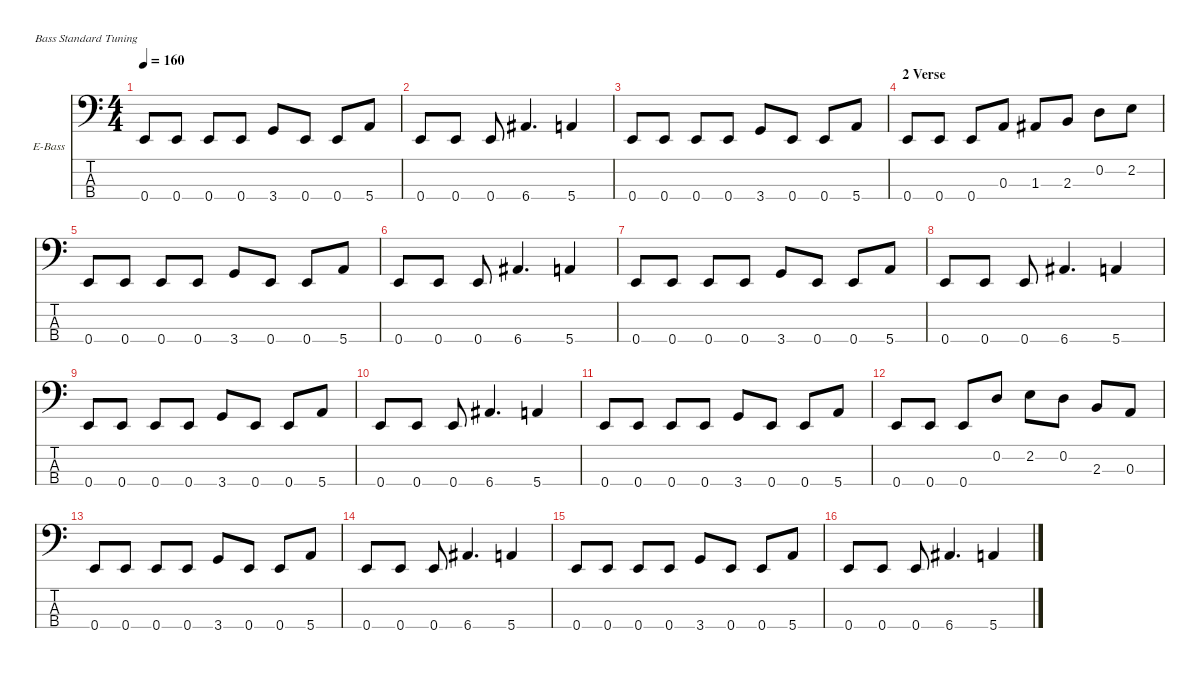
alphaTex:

\hideDynamics
\bracketExtendMode nobrackets
\firstSystemTrackNameOrientation horizontal
\otherSystemsTrackNameOrientation horizontal
\track ("Bass" "E-Bass") {instrument electricbassfinger}
\staff {score tabs}
\tuning (G2 D2 A1 E1)
\ts (4 4)
\tempo 160
\clef f4
\ks c
0.4.8{dy f beam Up} 0.4.8{beam Up} 0.4.8{beam Up} 0.4.8{beam Up} 3.4.8{beam Up} 0.4.8{beam Up} 0.4.8{beam Up} 5.4.8{beam Up} |
0.4.8{beam Up} 0.4.8{beam Up} 0.4.8{beam Up} 6.4{acc #}.4{d beam Up} 5.4.4{beam Up} |
0.4.8{beam Up} 0.4.8{beam Up} 0.4.8{beam Up} 0.4.8{beam Up} 3.4.8{beam Up} 0.4.8{beam Up} 0.4.8{beam Up} 5.4.8{beam Up} |
\section ("" "2 Verse")
0.4.8{beam Up} 0.4.8{beam Up} 0.4.8{beam Up} 0.3.8{beam Up} 1.3{acc #}.8{beam Up} 2.3.8{beam Up} 0.2.8{beam Down} 2.2.8{beam Down} |
0.4.8{beam Up} 0.4.8{beam Up} 0.4.8{beam Up} 0.4.8{beam Up} 3.4.8{beam Up} 0.4.8{beam Up} 0.4.8{beam Up} 5.4.8{beam Up} |
0.4.8{beam Up} 0.4.8{beam Up} 0.4.8{beam Up} 6.4{acc #}.4{d beam Up} 5.4.4{beam Up} |
0.4.8{beam Up} 0.4.8{beam Up} 0.4.8{beam Up} 0.4.8{beam Up} 3.4.8{beam Up} 0.4.8{beam Up} 0.4.8{beam Up} 5.4.8{beam Up} |
0.4.8{beam Up} 0.4.8{beam Up} 0.4.8{beam Up} 6.4{acc #}.4{d beam Up} 5.4.4{beam Up} |
0.4.8{beam Up} 0.4.8{beam Up} 0.4.8{beam Up} 0.4.8{beam Up} 3.4.8{beam Up} 0.4.8{beam Up} 0.4.8{beam Up} 5.4.8{beam Up} |
0.4.8{beam Up} 0.4.8{beam Up} 0.4.8{beam Up} 6.4{acc #}.4{d beam Up} 5.4.4{beam Up} |
0.4.8{beam Up} 0.4.8{beam Up} 0.4.8{beam Up} 0.4.8{beam Up} 3.4.8{beam Up} 0.4.8{beam Up} 0.4.8{beam Up} 5.4.8{beam Up} |
0.4.8{beam Up} 0.4.8{beam Up} 0.4.8{beam Up} 0.2.8{beam Up} 2.2.8{beam Down} 0.2.8{beam Down} 2.3.8{beam Up} 0.3.8{beam Up} |
0.4.8{beam Up} 0.4.8{beam Up} 0.4.8{beam Up} 0.4.8{beam Up} 3.4.8{beam Up} 0.4.8{beam Up} 0.4.8{beam Up} 5.4.8{beam Up} |
0.4.8{beam Up} 0.4.8{beam Up} 0.4.8{beam Up} 6.4{acc #}.4{d beam Up} 5.4.4{beam Up} |
0.4.8{beam Up} 0.4.8{beam Up} 0.4.8{beam Up} 0.4.8{beam Up} 3.4.8{beam Up} 0.4.8{beam Up} 0.4.8{beam Up} 5.4.8{beam Up} |
0.4.8{beam Up} 0.4.8{beam Up} 0.4.8{beam Up} 6.4{acc #}.4{d beam Up} 5.4.4{beam Up}
